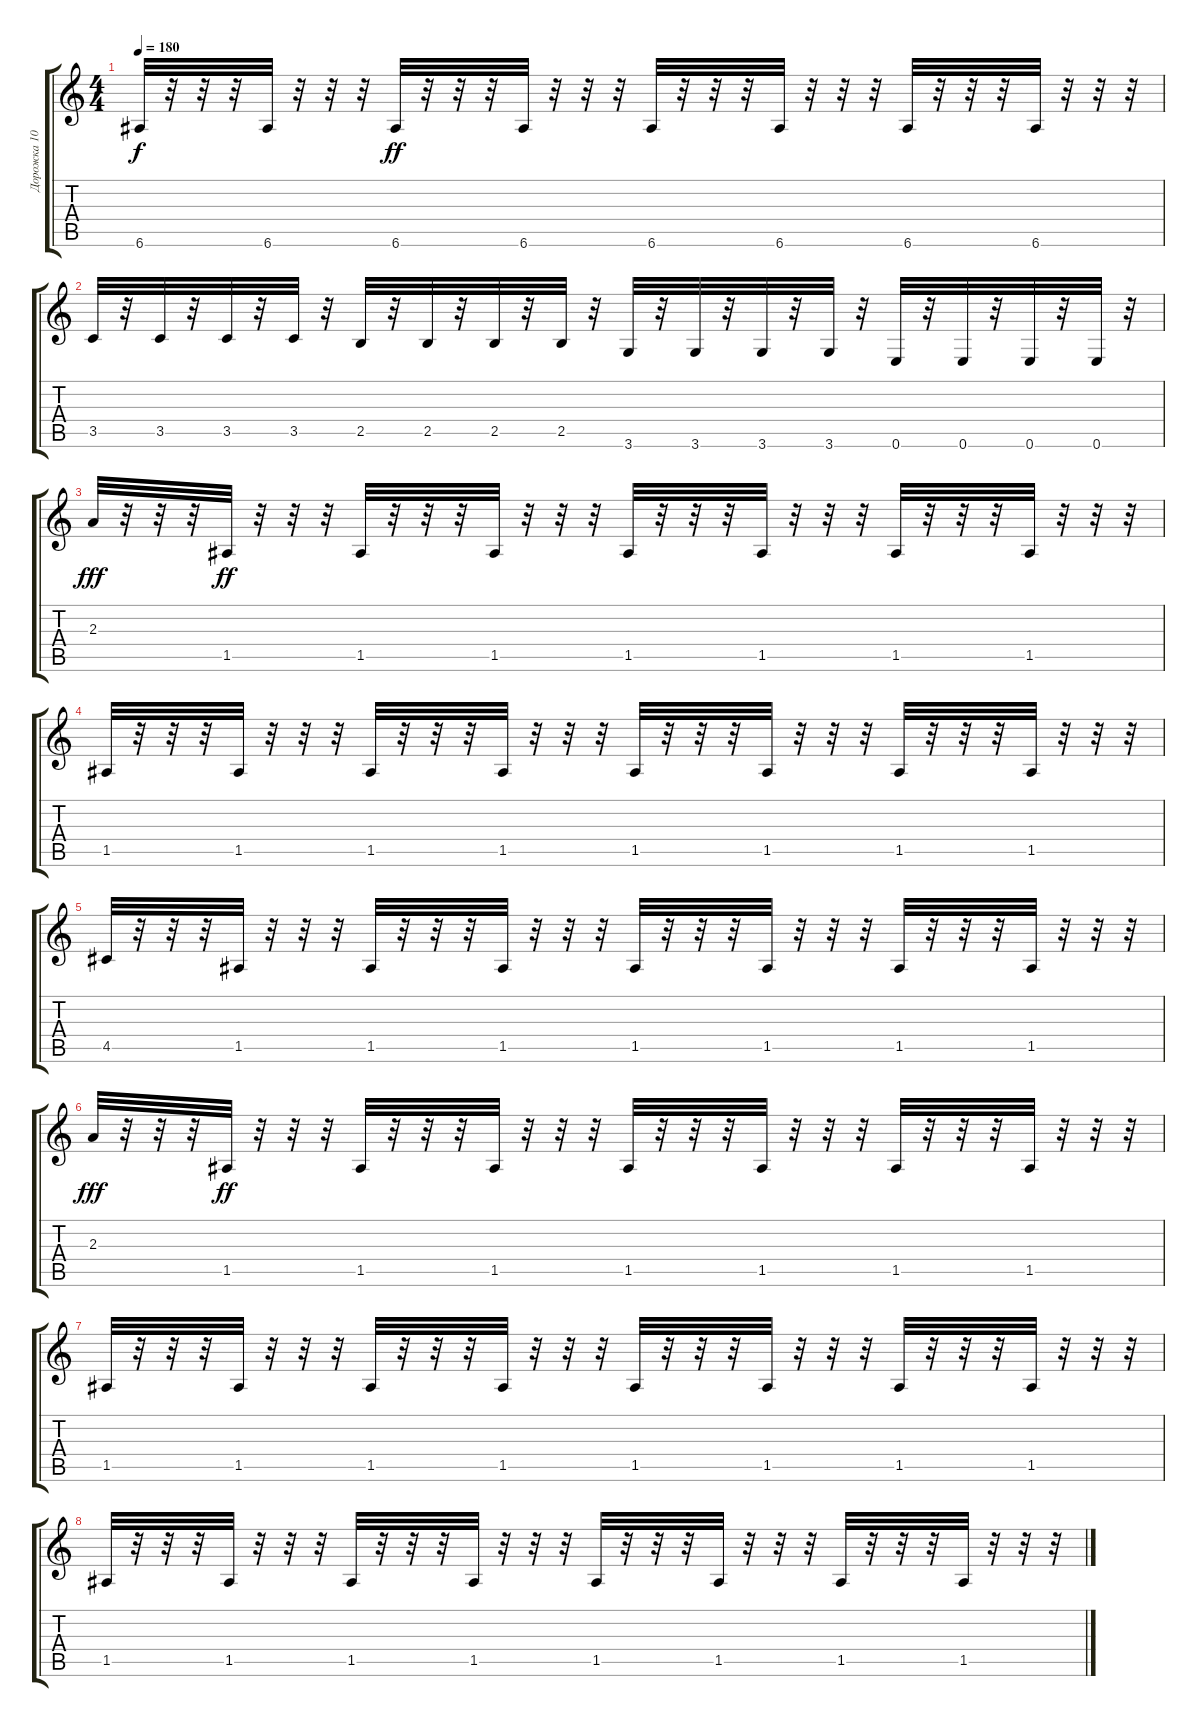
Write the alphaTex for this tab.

\track ("Дорожка 10" "Дорожка 10") {instrument acousticguitarsteel}
\staff {score tabs}
\tuning (E4 B3 G3 D3 A2 E2) {hide}
\ts (4 4)
\tempo 180
\clef g2
\ks c
6.6.32{dy f} r.32 r.32 r.32 6.6.32 r.32 r.32 r.32 6.6.32{dy ff} r.32 r.32 r.32 6.6.32 r.32 r.32 r.32 6.6.32 r.32 r.32 r.32 6.6.32 r.32 r.32 r.32 6.6.32 r.32 r.32 r.32 6.6.32 r.32 r.32 r.32 |
3.5.32 r.32 3.5.32 r.32 3.5.32 r.32 3.5.32 r.32 2.5.32 r.32 2.5.32 r.32 2.5.32 r.32 2.5.32 r.32 3.6.32 r.32 3.6.32 r.32 3.6.32 r.32 3.6.32 r.32 0.6.32 r.32 0.6.32 r.32 0.6.32 r.32 0.6.32 r.32 |
2.3.32{dy fff} r.32 r.32 r.32 1.5.32{dy ff} r.32 r.32 r.32 1.5.32 r.32 r.32 r.32 1.5.32 r.32 r.32 r.32 1.5.32 r.32 r.32 r.32 1.5.32 r.32 r.32 r.32 1.5.32 r.32 r.32 r.32 1.5.32 r.32 r.32 r.32 |
1.5.32 r.32 r.32 r.32 1.5.32 r.32 r.32 r.32 1.5.32 r.32 r.32 r.32 1.5.32 r.32 r.32 r.32 1.5.32 r.32 r.32 r.32 1.5.32 r.32 r.32 r.32 1.5.32 r.32 r.32 r.32 1.5.32 r.32 r.32 r.32 |
4.5.32 r.32 r.32 r.32 1.5.32 r.32 r.32 r.32 1.5.32 r.32 r.32 r.32 1.5.32 r.32 r.32 r.32 1.5.32 r.32 r.32 r.32 1.5.32 r.32 r.32 r.32 1.5.32 r.32 r.32 r.32 1.5.32 r.32 r.32 r.32 |
2.3.32{dy fff} r.32 r.32 r.32 1.5.32{dy ff} r.32 r.32 r.32 1.5.32 r.32 r.32 r.32 1.5.32 r.32 r.32 r.32 1.5.32 r.32 r.32 r.32 1.5.32 r.32 r.32 r.32 1.5.32 r.32 r.32 r.32 1.5.32 r.32 r.32 r.32 |
1.5.32 r.32 r.32 r.32 1.5.32 r.32 r.32 r.32 1.5.32 r.32 r.32 r.32 1.5.32 r.32 r.32 r.32 1.5.32 r.32 r.32 r.32 1.5.32 r.32 r.32 r.32 1.5.32 r.32 r.32 r.32 1.5.32 r.32 r.32 r.32 |
1.5.32 r.32 r.32 r.32 1.5.32 r.32 r.32 r.32 1.5.32 r.32 r.32 r.32 1.5.32 r.32 r.32 r.32 1.5.32 r.32 r.32 r.32 1.5.32 r.32 r.32 r.32 1.5.32 r.32 r.32 r.32 1.5.32 r.32 r.32 r.32
